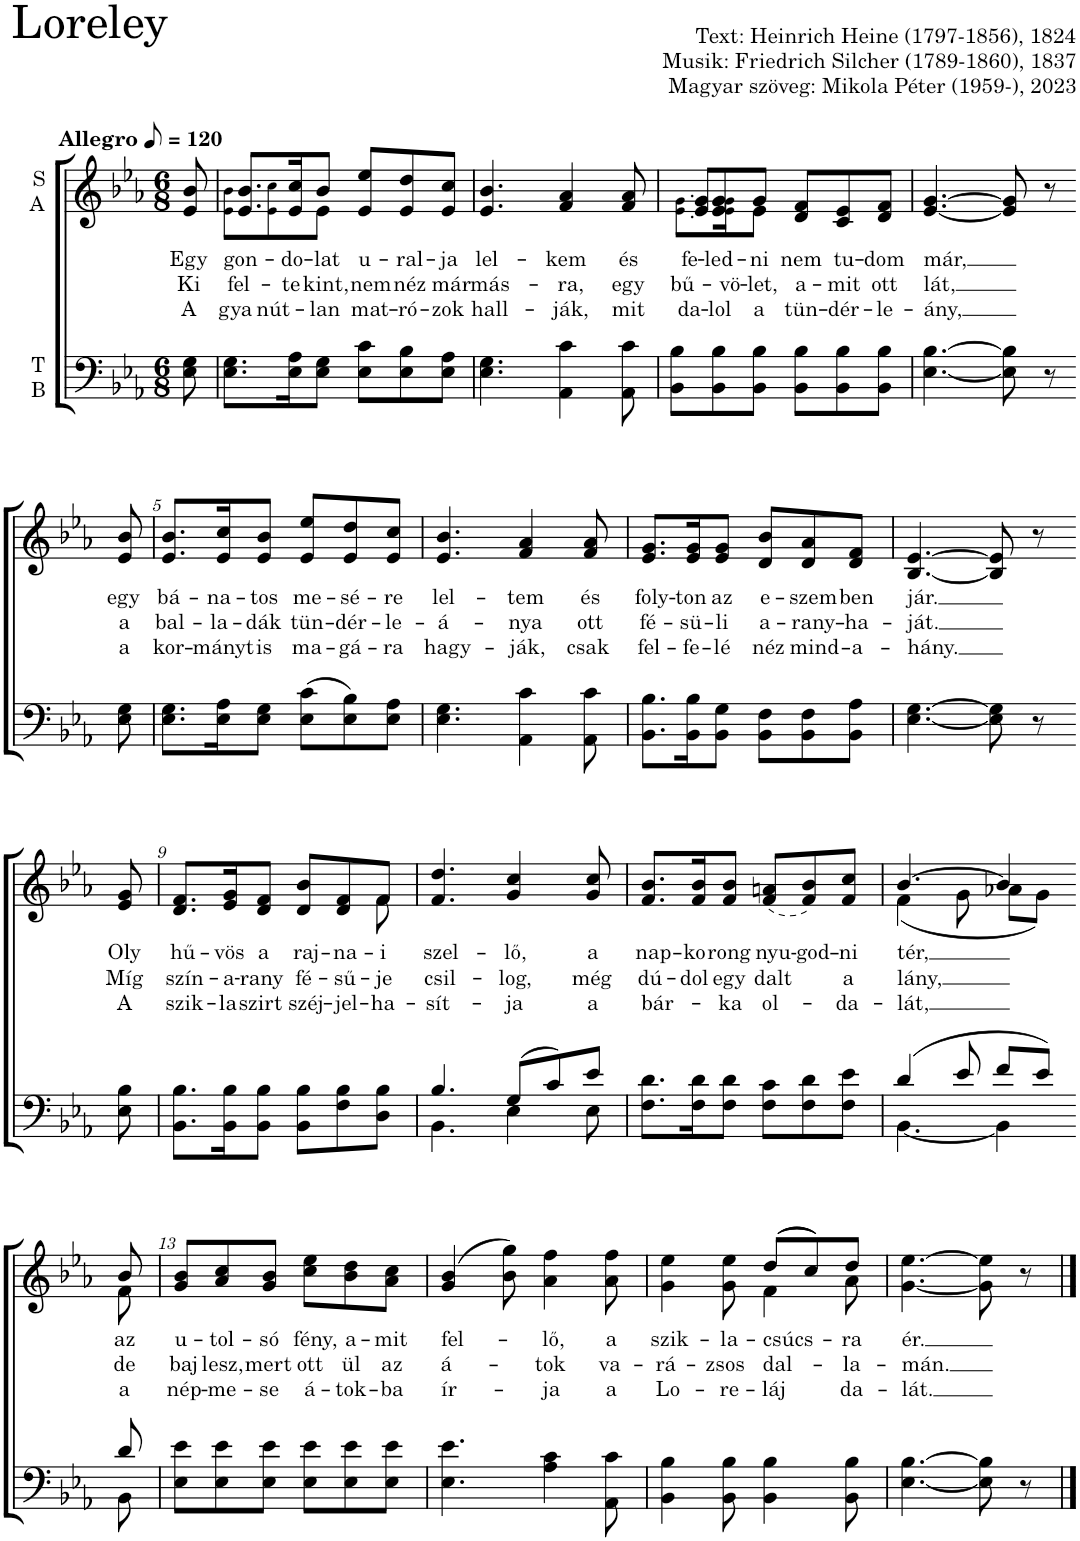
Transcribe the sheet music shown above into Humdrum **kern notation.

**kern	**kern	**text	**text	**text
*part2	*part1	*part1	*part1	*part1
*staff2	*staff1	*staff1	*staff1	*staff1
*I"T B	*I"S A	*	*	*
*clefF4	*clefG2	*	*	*
*k[b-e-a-]	*k[b-e-a-]	*	*	*
*M6/8	*M6/8	*	*	*
*MM60	*MM60	*	*	*
=	=	=	=	=
!	!LO:TX:a:B:t=Allegro	!	!	!
!	!	!LO:LY:b	!LO:LY:b	!LO:LY:b
8E-\ 8G\	8e-/ 8b-/	Egy	Ki	A
=1	=1	=1	=1	=1
!	!	!LO:LY:b	!LO:LY:b	!
*	*^	*	*	*
!	!	!	!	!	!LO:LY:b
8.E-\ 8.G\L	8.e-/ 8.b-/L	8e-!\ 8b-!\L	.	.	gya-
!	!	!	!	!	!LO:LY:b
.	.	8e-\ 8cc\	.	.	-nút-
!	!	!	!LO:LY:b	!LO:LY:b	!
16E-\ 16A-\K	16e-/ 16cc/K	.	-do-	-te-	.
!	!	!	!LO:LY:b	!LO:LY:b	!
!	!	!	!	!	!LO:LY:b
8E-\ 8G\J	8b-/J	8e-\J	.	.	-lan
!	!	!	!LO:LY:b	!LO:LY:b	!LO:LY:b
8E-\ 8c\L	8e-/ 8ee-/L	4.ryy	u-	nem	mat-
!	!	!	!LO:LY:b	!LO:LY:b	!LO:LY:b
8E-\ 8B-\	8e-/ 8dd/	.	-ral-	néz	-ró-
!	!	!	!LO:LY:b	!LO:LY:b	!LO:LY:b
8E-\ 8A-\J	8e-/ 8cc/J	.	-ja	már	-zok
*	*v	*v	*	*	*
=2	=2	=2	=2	=2
!	!	!LO:LY:b	!LO:LY:b	!LO:LY:b
4.E-\ 4.G\	4.e-/ 4.b-/	lel-	más-	hall-
!	!	!LO:LY:b	!LO:LY:b	!LO:LY:b
4AA-\ 4c\	4f/ 4a-/	-kem	-ra,	-ják,
!	!	!LO:LY:b	!LO:LY:b	!LO:LY:b
8AA-\ 8c\	8f/ 8a-/	és	egy	mit
=3	=3	=3	=3	=3
!	!	!LO:LY:b	!	!LO:LY:b
*	*^	*	*	*
!	!	!	!	!LO:LY:b	!
8BB-\ 8B-\L	8e-/ 8g/L	8.e-!\ 8.g!\L	.	bű-	da-
!	!	!	!LO:LY:b	!	!LO:LY:b
8BB-\ 8B-\	8e-/ 8g/	.	-led-	.	-lol
!	!	!	!	!LO:LY:b	!
.	.	16e-\ 16g\K	.	-vö-	.
!	!	!	!LO:LY:b	!	!LO:LY:b
!	!	!	!	!LO:LY:b	!
8BB-\ 8B-\J	8g/J	8e-\J	.	-let,	a
!	!	!	!LO:LY:b	!LO:LY:b	!LO:LY:b
8BB-\ 8B-\L	8d/ 8f/L	4.ryy	nem	a-	tün-
!	!	!	!LO:LY:b	!LO:LY:b	!LO:LY:b
8BB-\ 8B-\	8c/ 8e-/	.	tu-	-mit	-dér-
!	!	!	!LO:LY:b	!LO:LY:b	!LO:LY:b
8BB-\ 8B-\J	8d/ 8f/J	.	-dom	ott	-le-
*	*v	*v	*	*	*
=4	=4	=4	=4	=4
!	!	!LO:LY:b	!LO:LY:b	!LO:LY:b
[4.E-\ [4.B-\	[4.e-/ [4.g/	már,	lát,	-ány,
8E-\] 8B-\]	8e-/] 8g/]	.	.	.
8r	8r	.	.	.
!!LO:LB:g=z
=4X1-	=4X1-	=4X1-	=4X1-	=4X1-
!	!	!LO:LY:b	!LO:LY:b	!LO:LY:b
8E-\ 8G\	8e-/ 8b-/	egy	a	a
=5	=5	=5	=5	=5
!	!	!LO:LY:b	!LO:LY:b	!LO:LY:b
8.E-\ 8.G\L	8.e-/ 8.b-/L	bá-	bal-	kor-
!	!	!LO:LY:b	!LO:LY:b	!LO:LY:b
16E-\ 16A-\K	16e-/ 16cc/K	-na-	-la-	-mányt
!	!	!LO:LY:b	!LO:LY:b	!LO:LY:b
8E-\ 8G\J	8e-/ 8b-/J	-tos	-dák	is
!	!	!LO:LY:b	!LO:LY:b	!LO:LY:b
(8E-\ 8c\L	8e-/ 8ee-/L	me-	tün-	ma-
!	!	!LO:LY:b	!LO:LY:b	!LO:LY:b
8E-\ 8B-\)	8e-/ 8dd/	-sé-	-dér-	-gá-
!	!	!LO:LY:b	!LO:LY:b	!LO:LY:b
8E-\ 8A-\J	8e-/ 8cc/J	-re	-le-	-ra
=6	=6	=6	=6	=6
!	!	!LO:LY:b	!LO:LY:b	!LO:LY:b
4.E-\ 4.G\	4.e-/ 4.b-/	lel-	-á-	hagy-
!	!	!LO:LY:b	!LO:LY:b	!LO:LY:b
4AA-\ 4c\	4f/ 4a-/	-tem	-nya	-ják,
!	!	!LO:LY:b	!LO:LY:b	!LO:LY:b
8AA-\ 8c\	8f/ 8a-/	és	ott	csak
=7	=7	=7	=7	=7
!	!	!LO:LY:b	!LO:LY:b	!LO:LY:b
8.BB-\ 8.B-\L	8.e-/ 8.g/L	foly-	fé-	fel-
!	!	!LO:LY:b	!LO:LY:b	!LO:LY:b
16BB-\ 16B-\K	16e-/ 16g/K	-ton	-sü-	-fe-
!	!	!LO:LY:b	!LO:LY:b	!LO:LY:b
8BB-\ 8G\J	8e-/ 8g/J	az	-li	-lé
!	!	!LO:LY:b	!LO:LY:b	!LO:LY:b
8BB-\ 8F\L	8d/ 8b-/L	e-	a-	néz
!	!	!LO:LY:b	!LO:LY:b	!LO:LY:b
8BB-\ 8F\	8d/ 8a-/	-szem-	-rany-	mind-
!	!	!LO:LY:b	!LO:LY:b	!LO:LY:b
8BB-\ 8A-\J	8d/ 8f/J	-ben	-ha-	-a-
=8	=8	=8	=8	=8
!	!	!LO:LY:b	!LO:LY:b	!LO:LY:b
[4.E-\ [4.G\	[4.B-/ [4.e-/	jár.	-ját.	-hány.
8E-\] 8G\]	8B-/] 8e-/]	.	.	.
8r	8r	.	.	.
!!LO:LB:g=z
=8X2-	=8X2-	=8X2-	=8X2-	=8X2-
!	!	!LO:LY:b	!LO:LY:b	!LO:LY:b
8E-\ 8B-\	8e-/ 8g/	Oly	Míg	A
=9	=9	=9	=9	=9
!	!	!LO:LY:b	!LO:LY:b	!LO:LY:b
*	*^	*	*	*
8.BB-\ 8.B-\L	8.d/ 8.f/L	8ryy	hű-	szín-	szik-
!	!	!	!LO:LY:b	!LO:LY:b	!LO:LY:b
*	*v	*v	*	*	*
16BB-\ 16B-\K	16e-/ 16g/K	-vös	-a-	-la-
!	!	!LO:LY:b	!LO:LY:b	!LO:LY:b
8BB-\ 8B-\J	8d/ 8f/J	a	-rany	-szirt
!	!	!LO:LY:b	!LO:LY:b	!LO:LY:b
8BB-\ 8B-\L	8d/ 8b-/L	raj-	fé-	széj-
!	!	!LO:LY:b	!LO:LY:b	!LO:LY:b
8F\ 8B-\	8d/ 8f/	-na-	-sű-	-jel-
!	!	!LO:LY:b	!LO:LY:b	!LO:LY:b
*	*^	*	*	*
8D\ 8B-\J	8f/J	8f\	-i	-je	-ha-
=10	=10	=10	=10	=10	=10
*^	*	*	*	*	*
!	!	!	!	!LO:LY:b	!LO:LY:b	!LO:LY:b
*	*	*v	*v	*	*	*
4.B-/	4.BB-\	4.f/ 4.dd/	szel-	csil-	-sít-
!	!	!	!LO:LY:b	!LO:LY:b	!LO:LY:b
(8G/L	4E-\	4g/ 4cc/	-lő,	-log,	-ja
8c/)	.	.	.	.	.
!	!	!	!LO:LY:b	!LO:LY:b	!LO:LY:b
8e-/J	8E-\	8g/ 8cc/	a	még	a
=11	=11	=11	=11	=11	=11
!	!	!	!LO:LY:b	!LO:LY:b	!LO:LY:b
*v	*v	*	*	*	*
8.F\ 8.d\L	8.f/ 8.b-/L	nap-	dú-	bár-
!	!	!LO:LY:b	!LO:LY:b	!
16F\ 16d\K	16f/ 16b-/K	-ko-	-dol	.
!	!	!LO:LY:b	!LO:LY:b	!LO:LY:b
8F\ 8d\J	8f/ 8b-/J	-rong	egy	-ka
!	!	!LO:LY:b	!LO:LY:b	!LO:LY:b
8F\ 8c\L	(8f/ 8an/L	nyu-	dalt	ol-
!	!	!LO:LY:b	!	!
8F\ 8d\	8f/ 8b-/)	-god-	.	.
!	!	!LO:LY:b	!LO:LY:b	!LO:LY:b
8F\ 8e-\J	8f/ 8cc/J	-ni	a	-da-
=12	=12	=12	=12	=12
*^	*	*	*	*
!	!	!	!LO:LY:b	!LO:LY:b	!LO:LY:b
*	*	*^	*	*	*
(4d/	[4.BB-\	[4.b-/	(4f\	tér,	lány,	-lát,
8e-/	.	.	8g\	.	.	.
8f/L	4BB-\]	4b-/]	8a-X\L	.	.	.
8e-/J)	.	.	8g\J)	.	.	.
!!LO:LB:g=z	!!
=12X3-	=12X3-	=12X3-	=12X3-	=12X3-	=12X3-	=12X3-
!	!	!	!	!LO:LY:b	!LO:LY:b	!LO:LY:b
8d/	8BB-\	8b-/	8f\	az	de	a
=13	=13	=13	=13	=13	=13	=13
!	!	!	!	!LO:LY:b	!LO:LY:b	!LO:LY:b
*v	*v	*	*	*	*	*
*	*v	*v	*	*	*
8E-\ 8e-\L	8g/ 8b-/L	u-	baj	nép-
!	!	!LO:LY:b	!LO:LY:b	!LO:LY:b
8E-\ 8e-\	8a-/ 8cc/	-tol-	lesz,	-me-
!	!	!LO:LY:b	!LO:LY:b	!LO:LY:b
8E-\ 8e-\J	8g/ 8b-/J	-só	mert	-se
!	!	!LO:LY:b	!LO:LY:b	!LO:LY:b
8E-\ 8e-\L	8cc\ 8ee-\L	fény,	ott	á-
!	!	!LO:LY:b	!LO:LY:b	!LO:LY:b
8E-\ 8e-\	8b-\ 8dd\	a-	ül	-tok-
!	!	!LO:LY:b	!LO:LY:b	!LO:LY:b
8E-\ 8e-\J	8a-\ 8cc\J	-mit	az	-ba
=14	=14	=14	=14	=14
!	!	!LO:LY:b	!LO:LY:b	!LO:LY:b
4.E-\ 4.e-\	(4g/ 4b-/	fel-	á-	ír-
.	8b-\ 8gg\)	.	.	.
!	!	!LO:LY:b	!LO:LY:b	!LO:LY:b
4A-\ 4c\	4a-\ 4ff\	-lő,	-tok	-ja
!	!	!LO:LY:b	!LO:LY:b	!LO:LY:b
8AA-\ 8c\	8a-\ 8ff\	a	va-	a
=15	=15	=15	=15	=15
!	!	!LO:LY:b	!LO:LY:b	!LO:LY:b
*	*^	*	*	*
4BB-\ 4B-\	4g\ 4ee-\	4.ryy	szik-	-rá-	Lo-
!	!	!	!LO:LY:b	!LO:LY:b	!LO:LY:b
8BB-\ 8B-\	8g\ 8ee-\	.	-la-	-zsos	-re-
!	!	!	!LO:LY:b	!LO:LY:b	!LO:LY:b
4BB-\ 4B-\	((>8dd/L	4f\	-csúcs-	dal-	-láj
.	8cc/))	.	.	.	.
!	!	!	!LO:LY:b	!LO:LY:b	!LO:LY:b
8BB-\ 8B-\	8dd/J	8a-\	-ra	-la-	da-
=16	=16	=16	=16	=16	=16
!	!	!	!LO:LY:b	!LO:LY:b	!LO:LY:b
*	*v	*v	*	*	*
[4.E-\ [4.B-\	[4.g\ [4.ee-\	ér.	-mán.	-lát.
8E-\] 8B-\]	8g\] 8ee-\]	.	.	.
8r	8r	.	.	.
==	==	==	==	==
*-	*-	*-	*-	*-
